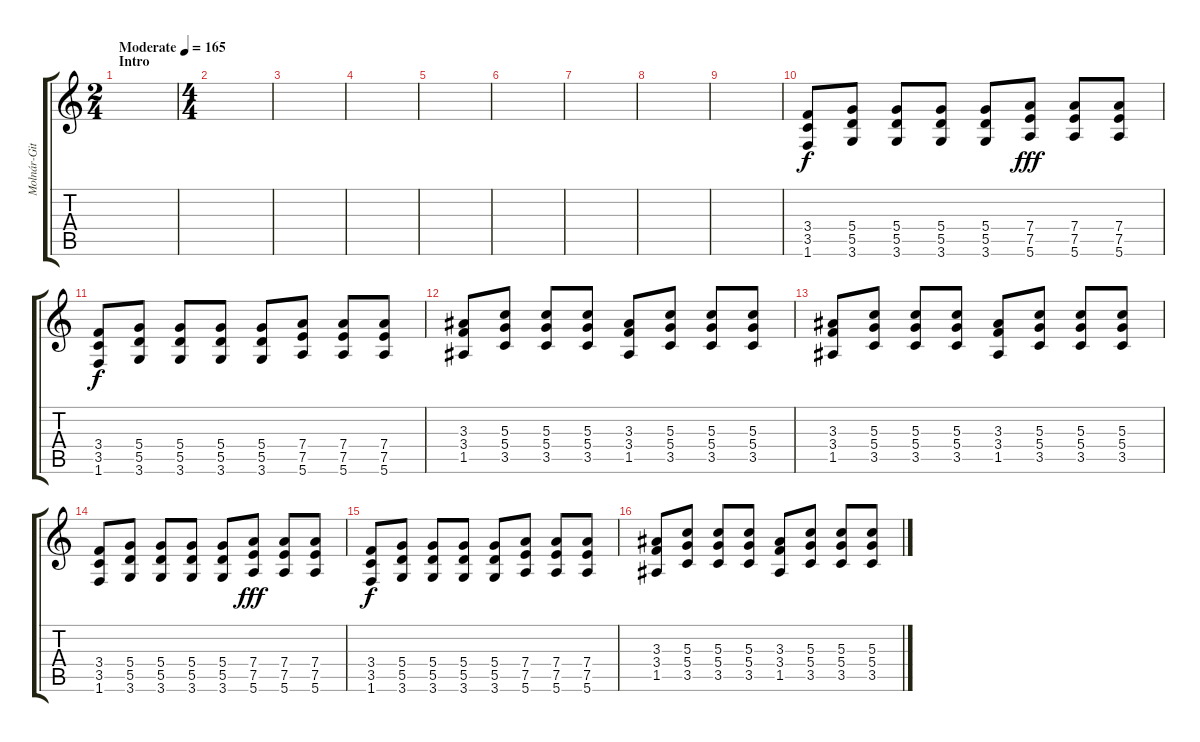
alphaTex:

\track ("Molnár-Gitár" "Molnár-Git") {instrument overdrivenguitar}
\staff {score tabs}
\tuning (E4 B3 G3 D3 A2 E2) {hide}
\ts (2 4)
\section ("" "Intro")
\tempo (165 "Moderate")
\clef g2
\ks c
|
\ts (4 4)
|
|
|
|
|
|
|
|
(3.4 3.5 1.6).8 (5.4 5.5 3.6).8 (5.4 5.5 3.6).8 (5.4 5.5 3.6).8 (5.4 5.5 3.6).8 (7.4 7.5 5.6).8{dy fff} (7.4 7.5 5.6).8 (7.4 7.5 5.6).8 |
(3.4 3.5 1.6).8{dy f} (5.4 5.5 3.6).8 (5.4 5.5 3.6).8 (5.4 5.5 3.6).8 (5.4 5.5 3.6).8 (7.4 7.5 5.6).8 (7.4 7.5 5.6).8 (7.4 7.5 5.6).8 |
(3.3 3.4 1.5).8 (5.3 5.4 3.5).8 (5.3 5.4 3.5).8 (5.3 5.4 3.5).8 (3.3 3.4 1.5).8 (5.3 5.4 3.5).8 (5.3 5.4 3.5).8 (5.3 5.4 3.5).8 |
(3.3 3.4 1.5).8 (5.3 5.4 3.5).8 (5.3 5.4 3.5).8 (5.3 5.4 3.5).8 (3.3 3.4 1.5).8 (5.3 5.4 3.5).8 (5.3 5.4 3.5).8 (5.3 5.4 3.5).8 |
(3.4 3.5 1.6).8 (5.4 5.5 3.6).8 (5.4 5.5 3.6).8 (5.4 5.5 3.6).8 (5.4 5.5 3.6).8 (7.4 7.5 5.6).8{dy fff} (7.4 7.5 5.6).8 (7.4 7.5 5.6).8 |
(3.4 3.5 1.6).8{dy f} (5.4 5.5 3.6).8 (5.4 5.5 3.6).8 (5.4 5.5 3.6).8 (5.4 5.5 3.6).8 (7.4 7.5 5.6).8 (7.4 7.5 5.6).8 (7.4 7.5 5.6).8 |
(3.3 3.4 1.5).8 (5.3 5.4 3.5).8 (5.3 5.4 3.5).8 (5.3 5.4 3.5).8 (3.3 3.4 1.5).8 (5.3 5.4 3.5).8 (5.3 5.4 3.5).8 (5.3 5.4 3.5).8
